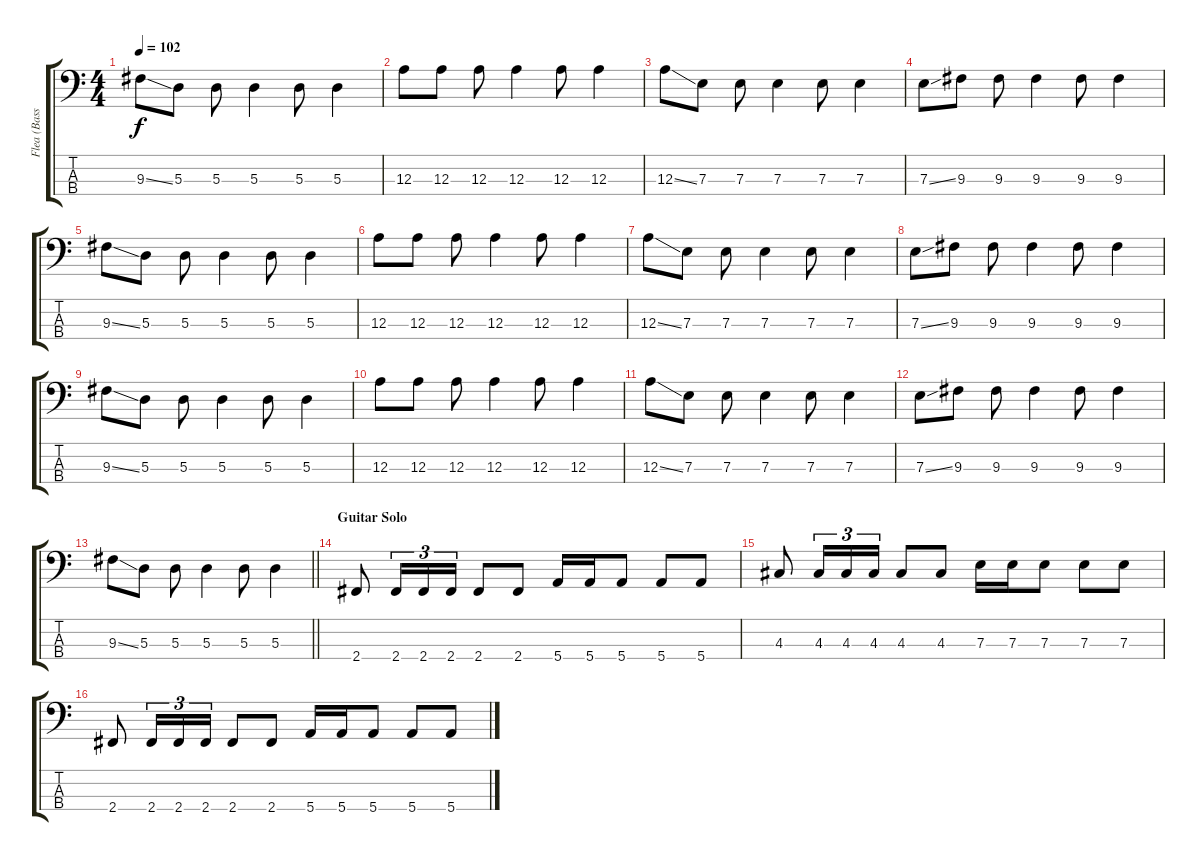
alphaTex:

\track ("Flea (Bass)" "Flea (Bass") {instrument electricbassfinger}
\staff {score tabs}
\tuning (G2 D2 A1 E1) {hide}
\ts (4 4)
\tempo 102
\clef f4
\ks c
9.3{ss}.8{dy f} 5.3.8 5.3.8 5.3.4 5.3.8 5.3.4 |
12.3.8 12.3.8 12.3.8 12.3.4 12.3.8 12.3.4 |
12.3{ss}.8 7.3.8 7.3.8 7.3.4 7.3.8 7.3.4 |
7.3{ss}.8 9.3.8 9.3.8 9.3.4 9.3.8 9.3.4 |
9.3{ss}.8 5.3.8 5.3.8 5.3.4 5.3.8 5.3.4 |
12.3.8 12.3.8 12.3.8 12.3.4 12.3.8 12.3.4 |
12.3{ss}.8 7.3.8 7.3.8 7.3.4 7.3.8 7.3.4 |
7.3{ss}.8 9.3.8 9.3.8 9.3.4 9.3.8 9.3.4 |
9.3{ss}.8 5.3.8 5.3.8 5.3.4 5.3.8 5.3.4 |
12.3.8 12.3.8 12.3.8 12.3.4 12.3.8 12.3.4 |
12.3{ss}.8 7.3.8 7.3.8 7.3.4 7.3.8 7.3.4 |
7.3{ss}.8 9.3.8 9.3.8 9.3.4 9.3.8 9.3.4 |
\barLineRight lightlight
9.3{ss}.8 5.3.8 5.3.8 5.3.4 5.3.8 5.3.4 |
\section ("" "Guitar Solo")
2.4.8 2.4.16{tu (3 2)} 2.4.16{tu (3 2)} 2.4.16{tu (3 2)} 2.4.8 2.4.8 5.4.16 5.4.16 5.4.8 5.4.8 5.4.8 |
4.3.8 4.3.16{tu (3 2)} 4.3.16{tu (3 2)} 4.3.16{tu (3 2)} 4.3.8 4.3.8 7.3.16 7.3.16 7.3.8 7.3.8 7.3.8 |
2.4.8 2.4.16{tu (3 2)} 2.4.16{tu (3 2)} 2.4.16{tu (3 2)} 2.4.8 2.4.8 5.4.16 5.4.16 5.4.8 5.4.8 5.4.8
